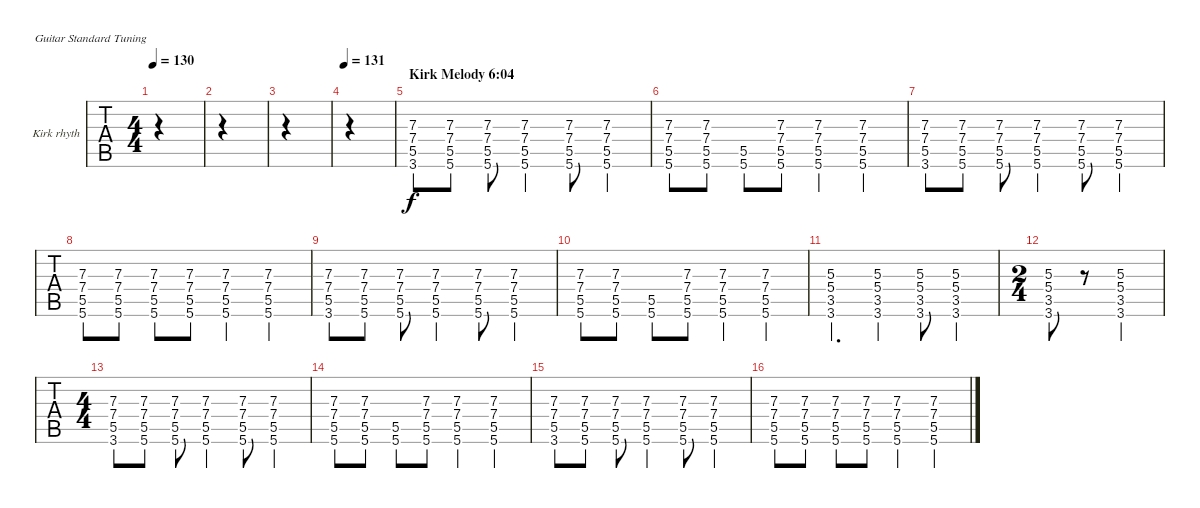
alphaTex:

\defaultSystemsLayout 4
\bracketExtendMode groupsimilarinstruments
\firstSystemTrackNameOrientation horizontal
\otherSystemsTrackNameOrientation horizontal
\track ("Kirk rhythm" "Kirk rhyth") {instrument acousticguitarsteel}
\staff {tabs}
\tuning (E4 B3 G3 D3 A2 E2)
\ts (4 4)
\tempo 130
\clef g2
\ks c
|
|
|
\tempo 131
|
\section ("" "Kirk Melody 6:04")
(7.4 5.5 3.6 7.3).8 (7.4 5.5 5.6 7.3).8 (7.4 5.5 5.6 7.3).8 (7.4 5.5 5.6 7.3).4 (7.4 5.5 5.6 7.3).8 (7.4 5.5 5.6 7.3).4 |
(7.4 5.5 5.6 7.3).8 (7.4 5.5 5.6 7.3).8 (5.6{st} 5.5{st}).8 (7.4 5.5 5.6 7.3).8 (7.4 5.5 5.6 7.3).4 (7.4 5.5 5.6 7.3).4 |
(7.4 5.5 3.6 7.3).8 (7.4 5.5 5.6 7.3).8 (7.4 5.5 5.6 7.3).8 (7.4 5.5 5.6 7.3).4 (7.4 5.5 5.6 7.3).8 (7.4 5.5 5.6 7.3).4 |
(7.4 5.5 5.6 7.3).8 (7.4 5.5 5.6 7.3).8 (7.4 5.5 5.6 7.3).8 (7.4 5.5 5.6 7.3).8 (7.4 5.5 5.6 7.3).4 (7.4 5.5 5.6 7.3).4 |
(7.4 5.5 3.6 7.3).8 (7.4 5.5 5.6 7.3).8 (7.4 5.5 5.6 7.3).8 (7.4 5.5 5.6 7.3).4 (7.4 5.5 5.6 7.3).8 (7.4 5.5 5.6 7.3).4 |
(7.4 5.5 5.6 7.3).8 (7.4 5.5 5.6 7.3).8 (5.6{st} 5.5{st}).8 (7.4 5.5 5.6 7.3).8 (7.4 5.5 5.6 7.3).4 (7.4 5.5 5.6 7.3).4 |
(5.4 3.5 3.6 5.3).4{d} (5.4 3.5 3.6 5.3).4 (5.4 3.5 3.6 5.3).8 (5.4 3.5 3.6 5.3).4 |
\ts (2 4)
(5.4 3.5 3.6 5.3).8 r.8 (5.4 3.5 3.6 5.3).4 |
\ts (4 4)
(7.4 5.5 3.6 7.3).8 (7.4 5.5 5.6 7.3).8 (7.4 5.5 5.6 7.3).8 (7.4 5.5 5.6 7.3).4 (7.4 5.5 5.6 7.3).8 (7.4 5.5 5.6 7.3).4 |
(7.4 5.5 5.6 7.3).8 (7.4 5.5 5.6 7.3).8 (5.6{st} 5.5{st}).8 (7.4 5.5 5.6 7.3).8 (7.4 5.5 5.6 7.3).4 (7.4 5.5 5.6 7.3).4 |
(7.4 5.5 3.6 7.3).8 (7.4 5.5 5.6 7.3).8 (7.4 5.5 5.6 7.3).8 (7.4 5.5 5.6 7.3).4 (7.4 5.5 5.6 7.3).8 (7.4 5.5 5.6 7.3).4 |
(7.4 5.5 5.6 7.3).8 (7.4 5.5 5.6 7.3).8 (7.4 5.5 5.6 7.3).8 (7.4 5.5 5.6 7.3).8 (7.4 5.5 5.6 7.3).4 (7.4 5.5 5.6 7.3).4
